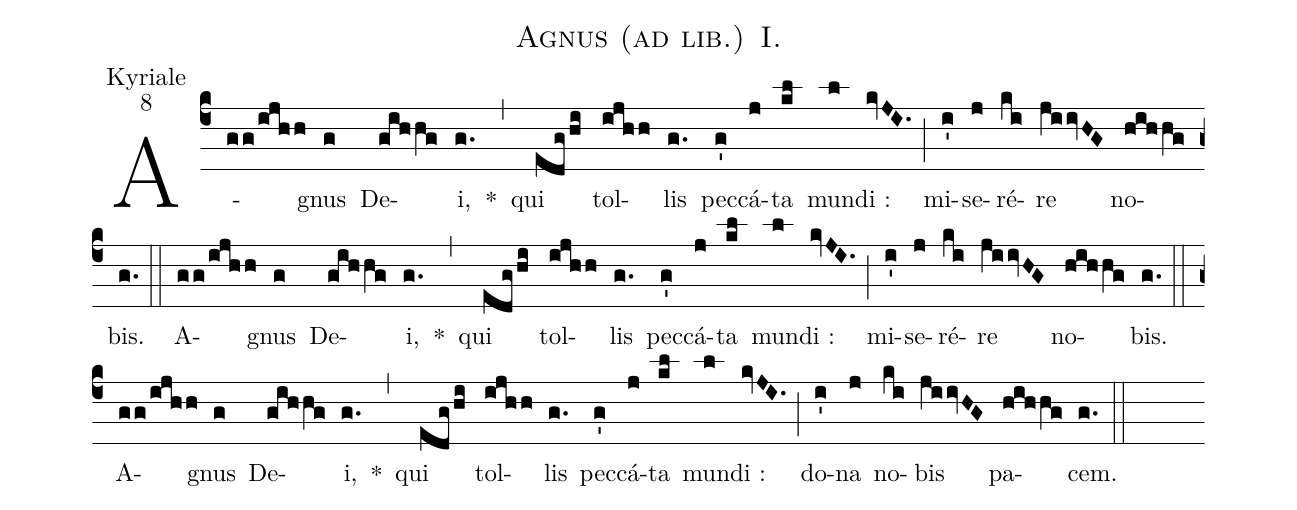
name:Agnus (ad lib.) I.;
office-part:Kyriale;
mode:8;
%%
(c4) A(gg/ijhh)gnus(g) De(gihhg)i,(g.) *(,) qui(edghi) tol(ijhh)lis(g.) pec(g')cá(j)ta(kl) mun(l)di :(kvJI.) (;) mi(i')se(j)ré(ki)re(jiivHG) no(hihhg)bis.(g.) (::)
A(gg/ijhh)gnus(g) De(gihhg)i,(g.) *(,) qui(edghi) tol(ijhh)lis(g.) pec(g')cá(j)ta(kl) mun(l)di :(kvJI.) (;) mi(i')se(j)ré(ki)re(jiivHG) no(hihhg)bis.(g.) (::)
A(gg/ijhh)gnus(g) De(gihhg)i,(g.) *(,) qui(edghi) tol(ijhh)lis(g.) pec(g')cá(j)ta(kl) mun(l)di :(kvJI.) (;) do(i')na(j) no(ki)bis(jiivHG) pa(hihhg)cem.(g.) (::)
